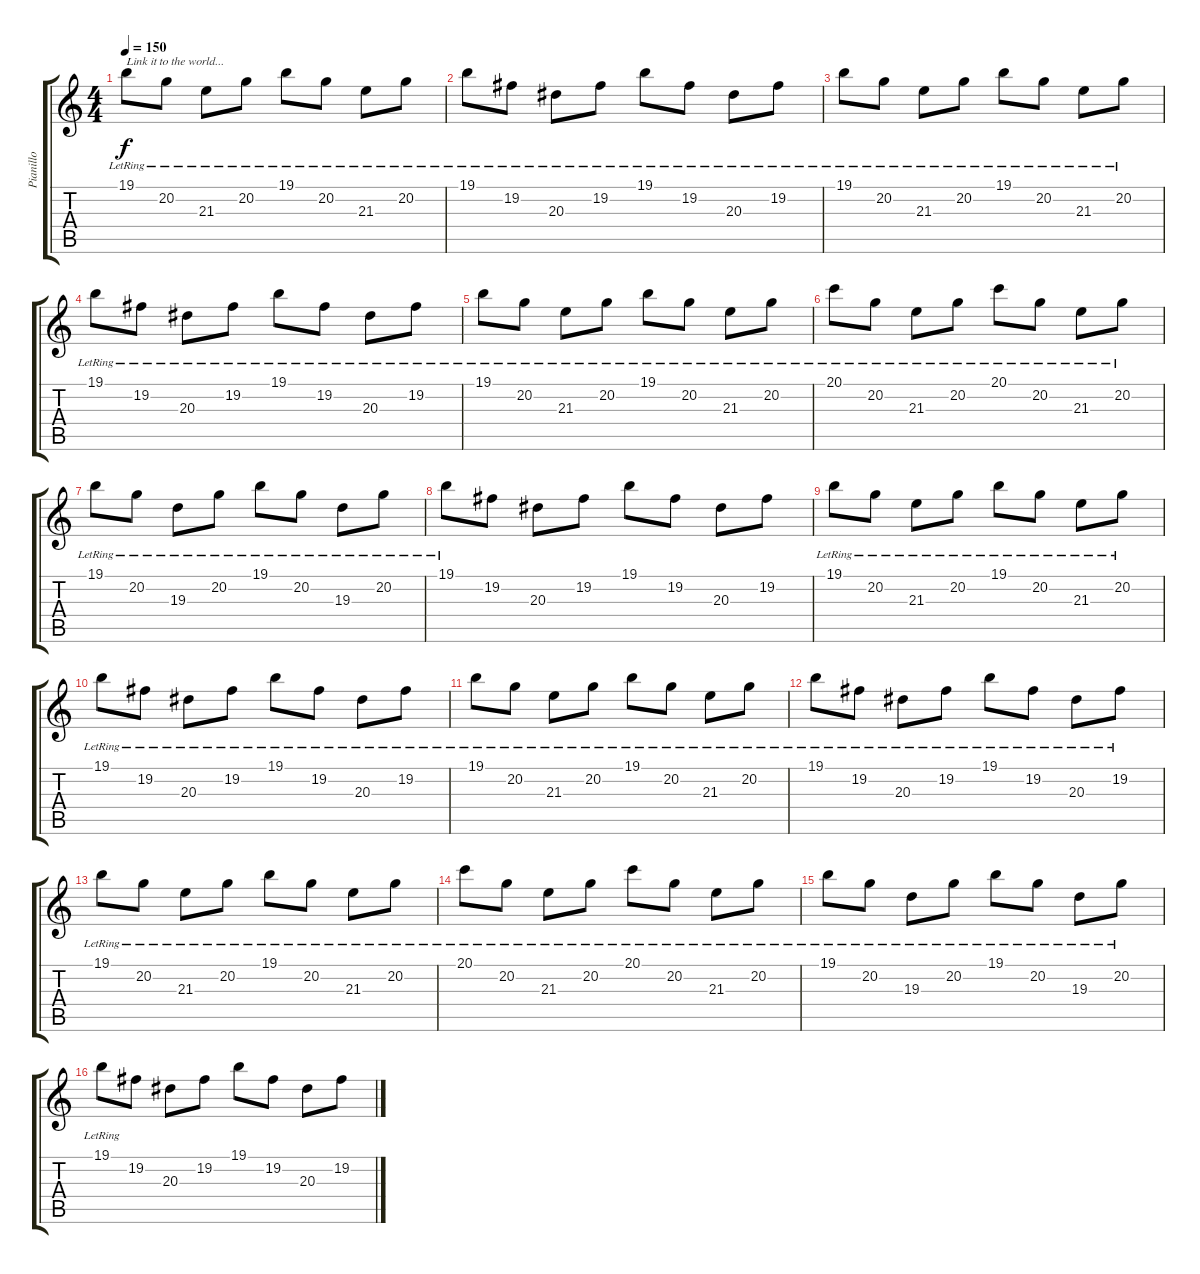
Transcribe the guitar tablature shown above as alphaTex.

\track ("Pianillo" "Pianillo") {instrument acousticgrandpiano}
\staff {score tabs}
\tuning (E4 B3 G3 D3 A2 E2) {hide}
\ts (4 4)
\tempo 150
\clef g2
\ks c
19.1{lr}.8{txt "Link it to the world..." dy f} 20.2{lr}.8 21.3{lr}.8 20.2{lr}.8 19.1{lr}.8 20.2{lr}.8 21.3{lr}.8 20.2{lr}.8 |
19.1{lr}.8 19.2{lr}.8 20.3{lr}.8 19.2{lr}.8 19.1{lr}.8 19.2{lr}.8 20.3{lr}.8 19.2{lr}.8 |
19.1{lr}.8 20.2{lr}.8 21.3{lr}.8 20.2{lr}.8 19.1{lr}.8 20.2{lr}.8 21.3{lr}.8 20.2{lr}.8 |
19.1{lr}.8 19.2{lr}.8 20.3{lr}.8 19.2{lr}.8 19.1{lr}.8 19.2{lr}.8 20.3{lr}.8 19.2{lr}.8 |
19.1{lr}.8 20.2{lr}.8 21.3{lr}.8 20.2{lr}.8 19.1{lr}.8 20.2{lr}.8 21.3{lr}.8 20.2{lr}.8 |
20.1{lr}.8 20.2{lr}.8 21.3{lr}.8 20.2{lr}.8 20.1{lr}.8 20.2{lr}.8 21.3{lr}.8 20.2{lr}.8 |
19.1{lr}.8 20.2{lr}.8 19.3{lr}.8 20.2{lr}.8 19.1{lr}.8 20.2{lr}.8 19.3{lr}.8 20.2{lr}.8 |
19.1{lr}.8 19.2.8 20.3.8 19.2.8 19.1.8 19.2.8 20.3.8 19.2.8 |
19.1{lr}.8 20.2{lr}.8 21.3{lr}.8 20.2{lr}.8 19.1{lr}.8 20.2{lr}.8 21.3{lr}.8 20.2{lr}.8 |
19.1{lr}.8 19.2{lr}.8 20.3{lr}.8 19.2{lr}.8 19.1{lr}.8 19.2{lr}.8 20.3{lr}.8 19.2{lr}.8 |
19.1{lr}.8 20.2{lr}.8 21.3{lr}.8 20.2{lr}.8 19.1{lr}.8 20.2{lr}.8 21.3{lr}.8 20.2{lr}.8 |
19.1{lr}.8 19.2{lr}.8 20.3{lr}.8 19.2{lr}.8 19.1{lr}.8 19.2{lr}.8 20.3{lr}.8 19.2{lr}.8 |
19.1{lr}.8 20.2{lr}.8 21.3{lr}.8 20.2{lr}.8 19.1{lr}.8 20.2{lr}.8 21.3{lr}.8 20.2{lr}.8 |
20.1{lr}.8 20.2{lr}.8 21.3{lr}.8 20.2{lr}.8 20.1{lr}.8 20.2{lr}.8 21.3{lr}.8 20.2{lr}.8 |
19.1{lr}.8 20.2{lr}.8 19.3{lr}.8 20.2{lr}.8 19.1{lr}.8 20.2{lr}.8 19.3{lr}.8 20.2{lr}.8 |
19.1{lr}.8 19.2.8 20.3.8 19.2.8 19.1.8 19.2.8 20.3.8 19.2.8
